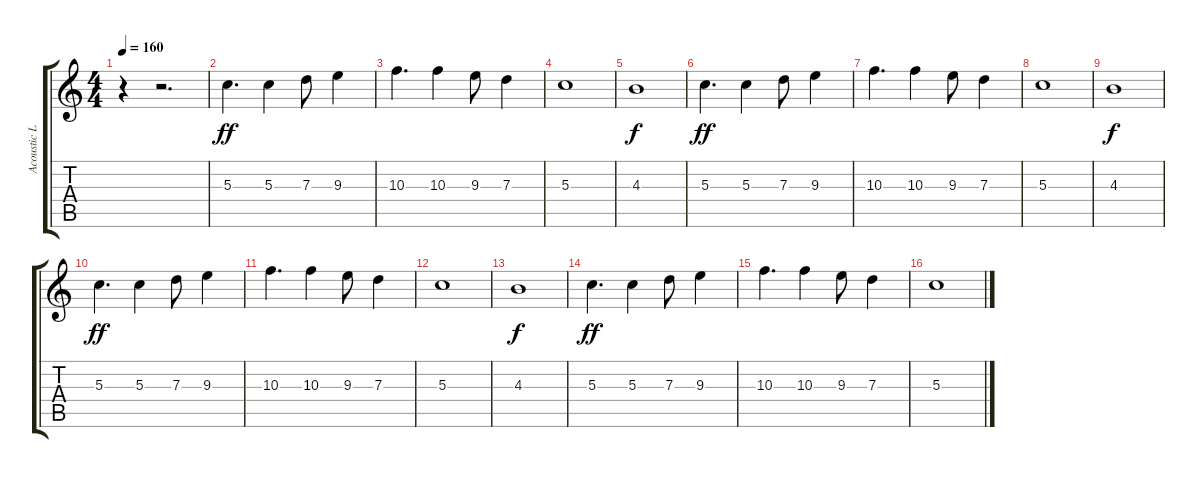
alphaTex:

\track ("Acoustic Lead" "Acoustic L") {instrument acousticguitarsteel}
\staff {score tabs}
\tuning (E4 B3 G3 D3 A2 E2) {hide}
\ts (4 4)
\tempo 160
\clef g2
\ks c
r.4{dy f} r.2{d} |
5.3.4{d dy ff} 5.3.4 7.3.8 9.3.4 |
10.3.4{d} 10.3.4 9.3.8 7.3.4 |
5.3.1 |
4.3.1{dy f} |
5.3.4{d dy ff} 5.3.4 7.3.8 9.3.4 |
10.3.4{d} 10.3.4 9.3.8 7.3.4 |
5.3.1 |
4.3.1{dy f} |
5.3.4{d dy ff} 5.3.4 7.3.8 9.3.4 |
10.3.4{d} 10.3.4 9.3.8 7.3.4 |
5.3.1 |
4.3.1{dy f} |
5.3.4{d dy ff} 5.3.4 7.3.8 9.3.4 |
10.3.4{d} 10.3.4 9.3.8 7.3.4 |
5.3.1
